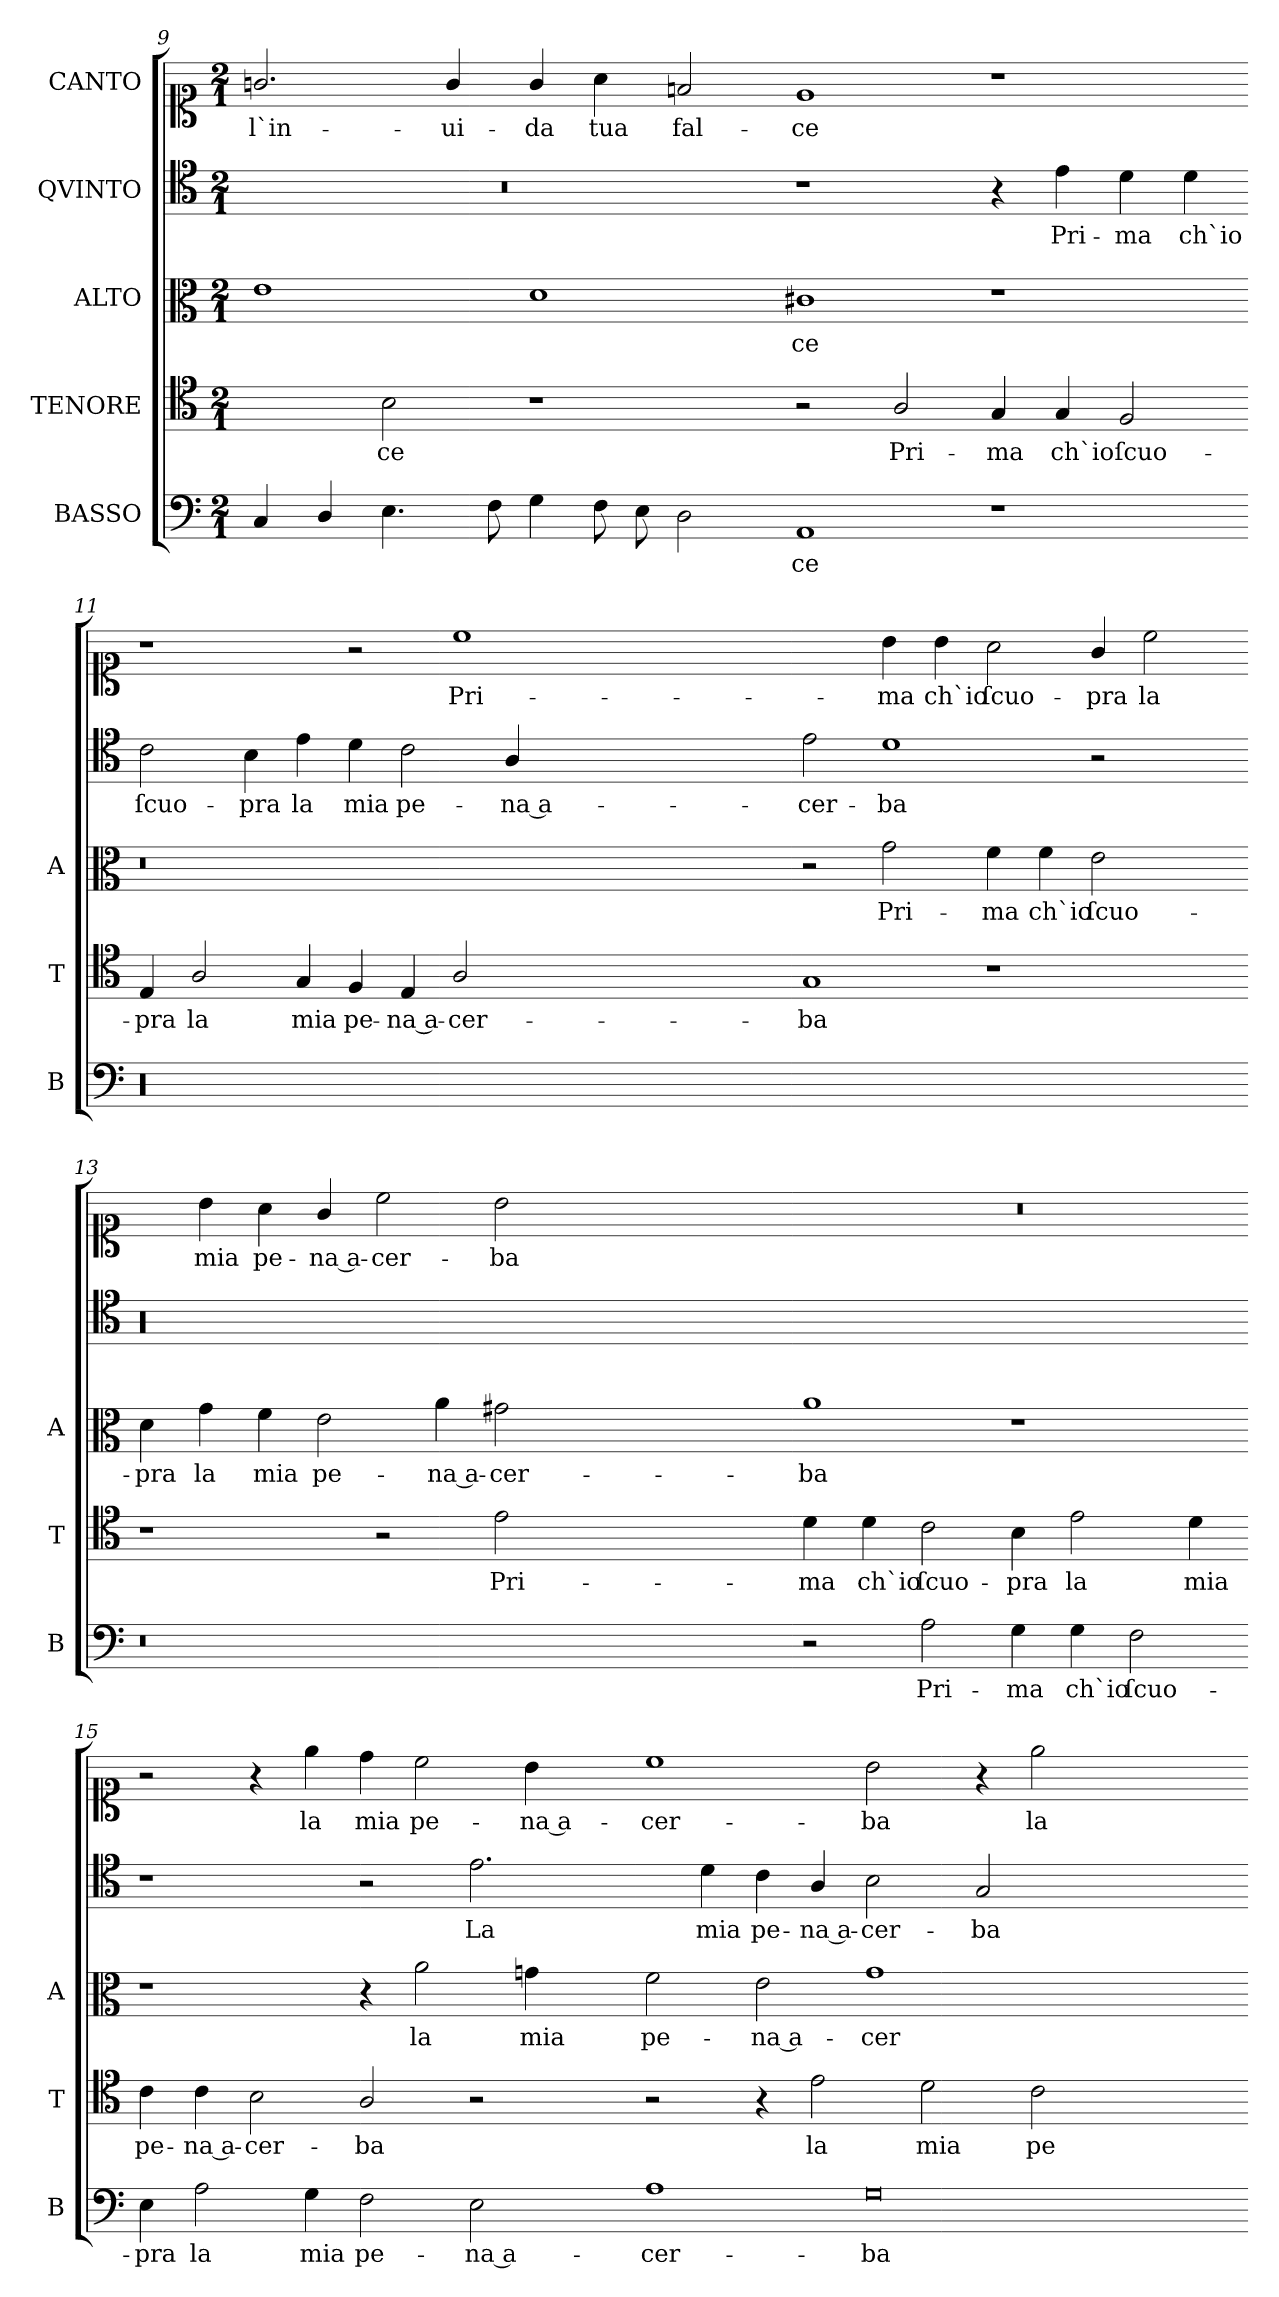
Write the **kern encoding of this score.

**kern	**text	**kern	**text	**kern	**text	**kern	**text	**kern	**text
*part5	*part5	*part4	*part4	*part3	*part3	*part2	*part2	*part1	*part1
*staff5	*staff5	*staff4	*staff4	*staff3	*staff3	*staff2	*staff2	*staff1	*staff1
*I"BASSO	*	*I"TENORE	*	*I"ALTO	*	*I"QVINTO	*	*I"CANTO	*
*I'B	*	*I'T	*	*I'A	*	*	*	*	*
*clefF4	*	*clefC4	*	*clefC3	*	*clefC4	*	*clefC1	*
*k[]	*	*k[]	*	*k[]	*	*k[]	*	*k[]	*
*a:	*	*a:	*	*a:	*	*a:	*	*a:	*
*M2/1	*	*M2/1	*	*M2/1	*	*M2/1	*	*M2/1	*
=9	=9	=9	=9	=9	=9	=9	=9	=9	=9
4C/	.	2ryy	.	1e	.	0r	.	2.gn/	l`in-
4D/	.	.	.	.	.	.	.	.	.
4.E\	.	2B\	-ce	.	.	.	.	.	.
.	.	.	.	.	.	.	.	4g/	-ui-
8F\	.	.	.	.	.	.	.	.	.
4G\	.	1r	.	1d	.	.	.	4g/	-da
8F\	.	.	.	.	.	.	.	4a\	tua
8E\	.	.	.	.	.	.	.	.	.
2D\	.	.	.	.	.	.	.	2fn/	fal-
=10-	=10-	=10-	=10-	=10-	=10-	=10-	=10-	=10-	=10-
1AA	-ce	2r	.	1c#X	-ce	1r	.	1e	-ce
.	.	2A/	Pri-	.	.	.	.	.	.
1r	.	4G/	-ma	1r	.	4r	.	1r	.
.	.	4G/	ch`io	.	.	4e\	Pri-	.	.
.	.	2F/	ſcuo-	.	.	4d\	-ma	.	.
.	.	.	.	.	.	4d\	ch`io	.	.
=11-	=11-	=11-	=11-	=11-	=11-	=11-	=11-	=11-	=11-
00r	.	4E/	-pra	0r	.	2c\	ſcuo-	1r	.
.	.	2A/	la	.	.	.	.	.	.
.	.	.	.	.	.	4B\	-pra	.	.
.	.	4G/	mia	.	.	4e\	la	.	.
.	.	4F/	pe-	.	.	4d\	mia	2r	.
.	.	4E/	-na a-	.	.	2c\	pe-	.	.
.	.	2A/	-cer-	.	.	.	.	1cc\	Pri-
.	.	.	.	.	.	4A/	-na a-	.	.
.	.	0ryy	.	0ryy	.	0ryy	.	.	.
.	.	.	.	.	.	.	.	1.ryy	.
=12-	=12-	=12-	=12-	=12-	=12-	=12-	=12-	=12-	=12-
0ryy	.	1G	-ba	2r	.	2e\	-cer-	2ryy	.
.	.	.	.	2g\	Pri-	1d	-ba	4b\	-ma
.	.	.	.	.	.	.	.	4b\	ch`io
.	.	1r	.	4f\	-ma	.	.	2a\	ſcuo-
.	.	.	.	4f\	ch`io	.	.	.	.
.	.	.	.	2e\	ſcuo-	2r	.	4g/	-pra
.	.	.	.	.	.	.	.	2cc\	la
4ryy	.	4ryy	.	4ryy	.	4ryy	.	.	.
=13-	=13-	=13-	=13-	=13-	=13-	=13-	=13-	=13-	=13-
0r	.	1r	.	4d\	-pra	00r	.	4ryy	.
.	.	.	.	4g\	la	.	.	4b\	mia
.	.	.	.	4f\	mia	.	.	4a\	pe-
.	.	.	.	2e\	pe-	.	.	4g/	-na a-
.	.	2r	.	.	.	.	.	2cc\	-cer-
.	.	.	.	4a\	-na a-	.	.	.	.
.	.	2e\	Pri-	2g#X\	-cer-	.	.	2b\	-ba
0ryy	.	0ryy	.	0ryy	.	.	.	0ryy	.
=14-	=14-	=14-	=14-	=14-	=14-	=14-	=14-	=14-	=14-
2r	.	4d\	-ma	1a	-ba	0ryy	.	0r	.
.	.	4d\	ch`io	.	.	.	.	.	.
2A\	Pri-	2c\	ſcuo-	.	.	.	.	.	.
4G\	-ma	4B\	-pra	1r	.	.	.	.	.
4G\	ch`io	2e\	la	.	.	.	.	.	.
2F\	ſcuo-	.	.	.	.	.	.	.	.
.	.	4d\	mia	.	.	.	.	.	.
=15-	=15-	=15-	=15-	=15-	=15-	=15-	=15-	=15-	=15-
4E\	-pra	4c\	pe-	1r	.	1r	.	2r	.
2A\	la	4c\	-na a-	.	.	.	.	.	.
.	.	2B\	-cer-	.	.	.	.	4r	.
4G\	mia	.	.	.	.	.	.	4ee\	la
2F\	pe-	2A/	-ba	4r	.	2r	.	4dd\	mia
.	.	.	.	2a\	la	.	.	2cc\	pe-
2E\	-na a-	2r	.	.	.	2.e\	La	.	.
.	.	.	.	4gn\	mia	.	.	4b\	-na a-
4ryy	.	4ryy	.	4ryy	.	.	.	4ryy	.
=16-	=16-	=16-	=16-	=16-	=16-	=16-	=16-	=16-	=16-
1A	-cer-	2r	.	2f\	pe-	4ryy	.	1cc	-cer-
.	.	.	.	.	.	4d\	mia	.	.
.	.	4r	.	2e\	-na a-	4c\	pe-	.	.
.	.	2e\	la	.	.	4A/	-na a-	.	.
0G	-ba	.	.	1g	-cer-	2B\	-cer-	2b\	-ba
.	.	2d\	mia	.	.	.	.	.	.
.	.	.	.	.	.	2G/	-ba	4r	.
!	!	!	!	!	!	!	!	!	!LO:LY:i
.	.	2c\	pe-	.	.	.	.	2ee\	la
.	.	.	.	1ryy	.	1ryy	.	.	.
.	.	2.ryy	.	.	.	.	.	2.ryy	.
=-	=-	=-	=-	=-	=-	=-	=-	=-	=-
*-	*-	*-	*-	*-	*-	*-	*-	*-	*-
